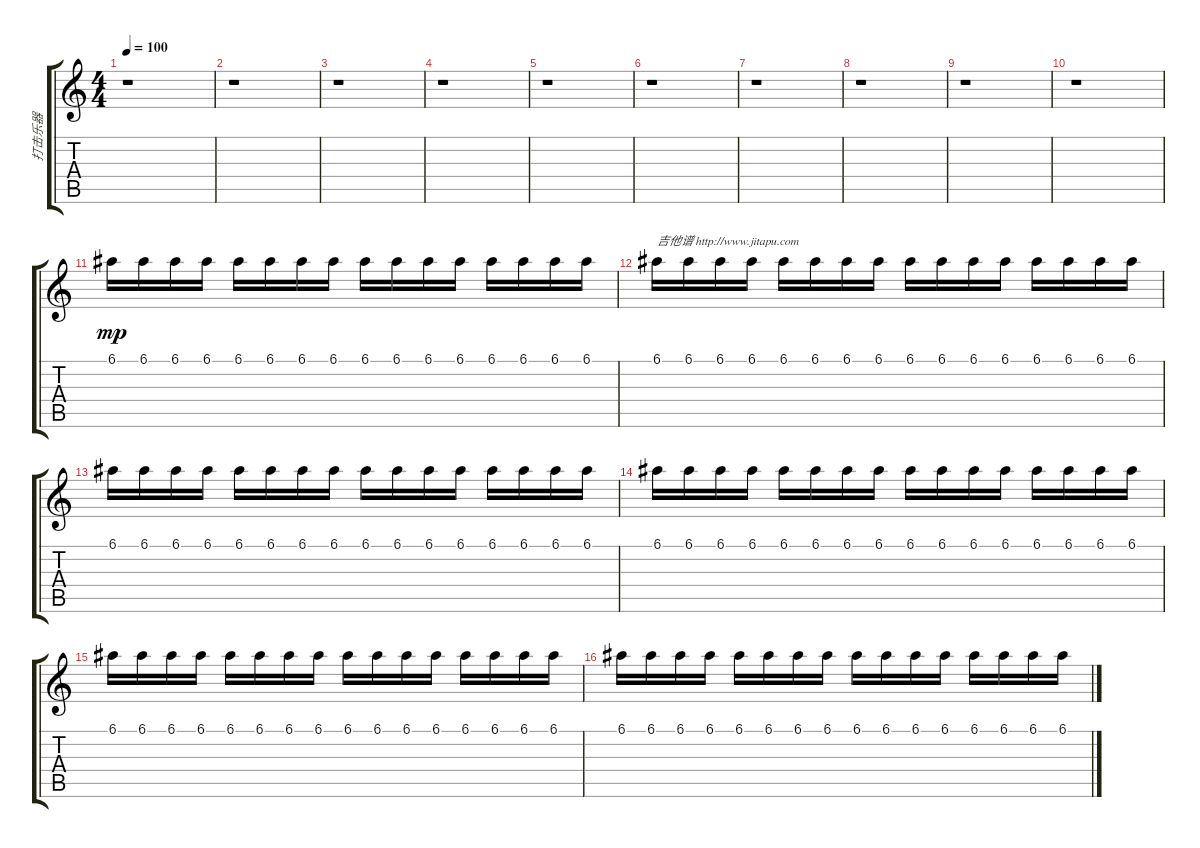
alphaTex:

\track ("打击乐器" "打击乐器") {instrument slapbass1}
\staff {score tabs}
\tuning (E4 B3 G3 D3 A2 E2) {hide}
\ts (4 4)
\tempo 100
\clef g2
\ks c
r.1{dy mp} |
r.1 |
r.1 |
r.1 |
r.1 |
r.1 |
r.1 |
r.1 |
r.1 |
r.1 |
6.1.16 6.1.16 6.1.16 6.1.16 6.1.16 6.1.16 6.1.16 6.1.16 6.1.16 6.1.16 6.1.16 6.1.16 6.1.16 6.1.16 6.1.16 6.1.16 |
6.1.16{txt "吉他谱 http://www.jitapu.com"} 6.1.16 6.1.16 6.1.16 6.1.16 6.1.16 6.1.16 6.1.16 6.1.16 6.1.16 6.1.16 6.1.16 6.1.16 6.1.16 6.1.16 6.1.16 |
6.1.16 6.1.16 6.1.16 6.1.16 6.1.16 6.1.16 6.1.16 6.1.16 6.1.16 6.1.16 6.1.16 6.1.16 6.1.16 6.1.16 6.1.16 6.1.16 |
6.1.16 6.1.16 6.1.16 6.1.16 6.1.16 6.1.16 6.1.16 6.1.16 6.1.16 6.1.16 6.1.16 6.1.16 6.1.16 6.1.16 6.1.16 6.1.16 |
6.1.16 6.1.16 6.1.16 6.1.16 6.1.16 6.1.16 6.1.16 6.1.16 6.1.16 6.1.16 6.1.16 6.1.16 6.1.16 6.1.16 6.1.16 6.1.16 |
6.1.16 6.1.16 6.1.16 6.1.16 6.1.16 6.1.16 6.1.16 6.1.16 6.1.16 6.1.16 6.1.16 6.1.16 6.1.16 6.1.16 6.1.16 6.1.16
